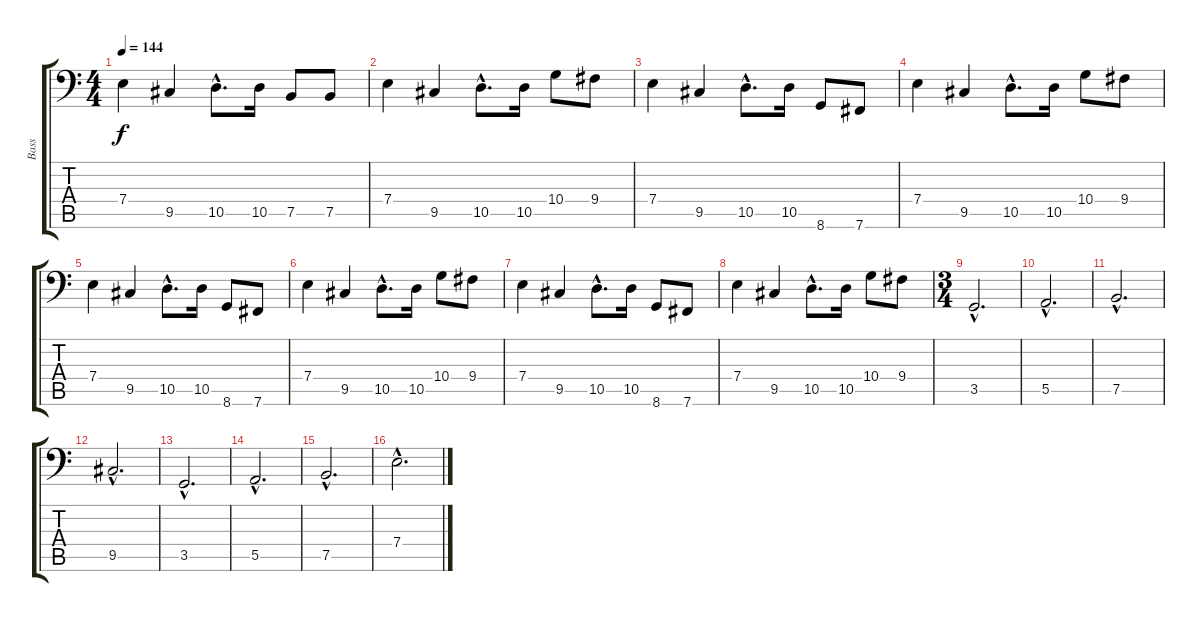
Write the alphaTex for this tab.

\track ("Bass" "Bass") {instrument electricbassfinger}
\staff {score tabs}
\tuning (C3 G2 D2 A1 E1 B0) {hide}
\ts (4 4)
\tempo 144
\clef f4
\ks c
7.4.4{dy f} 9.5.4 10.5{hac}.8{d} 10.5.16 7.5.8 7.5.8 |
7.4.4 9.5.4 10.5{hac}.8{d} 10.5.16 10.4.8 9.4.8 |
7.4.4 9.5.4 10.5{hac}.8{d} 10.5.16 8.6.8 7.6.8 |
7.4.4 9.5.4 10.5{hac}.8{d} 10.5.16 10.4.8 9.4.8 |
7.4.4 9.5.4 10.5{hac}.8{d} 10.5.16 8.6.8 7.6.8 |
7.4.4 9.5.4 10.5{hac}.8{d} 10.5.16 10.4.8 9.4.8 |
7.4.4 9.5.4 10.5{hac}.8{d} 10.5.16 8.6.8 7.6.8 |
7.4.4 9.5.4 10.5{hac}.8{d} 10.5.16 10.4.8 9.4.8 |
\ts (3 4)
3.5{hac}.2{d volume 16} |
5.5{hac}.2{d} |
7.5{hac}.2{d} |
9.5{hac}.2{d} |
3.5{hac}.2{d} |
5.5{hac}.2{d} |
7.5{hac}.2{d} |
7.4{hac}.2{d}
